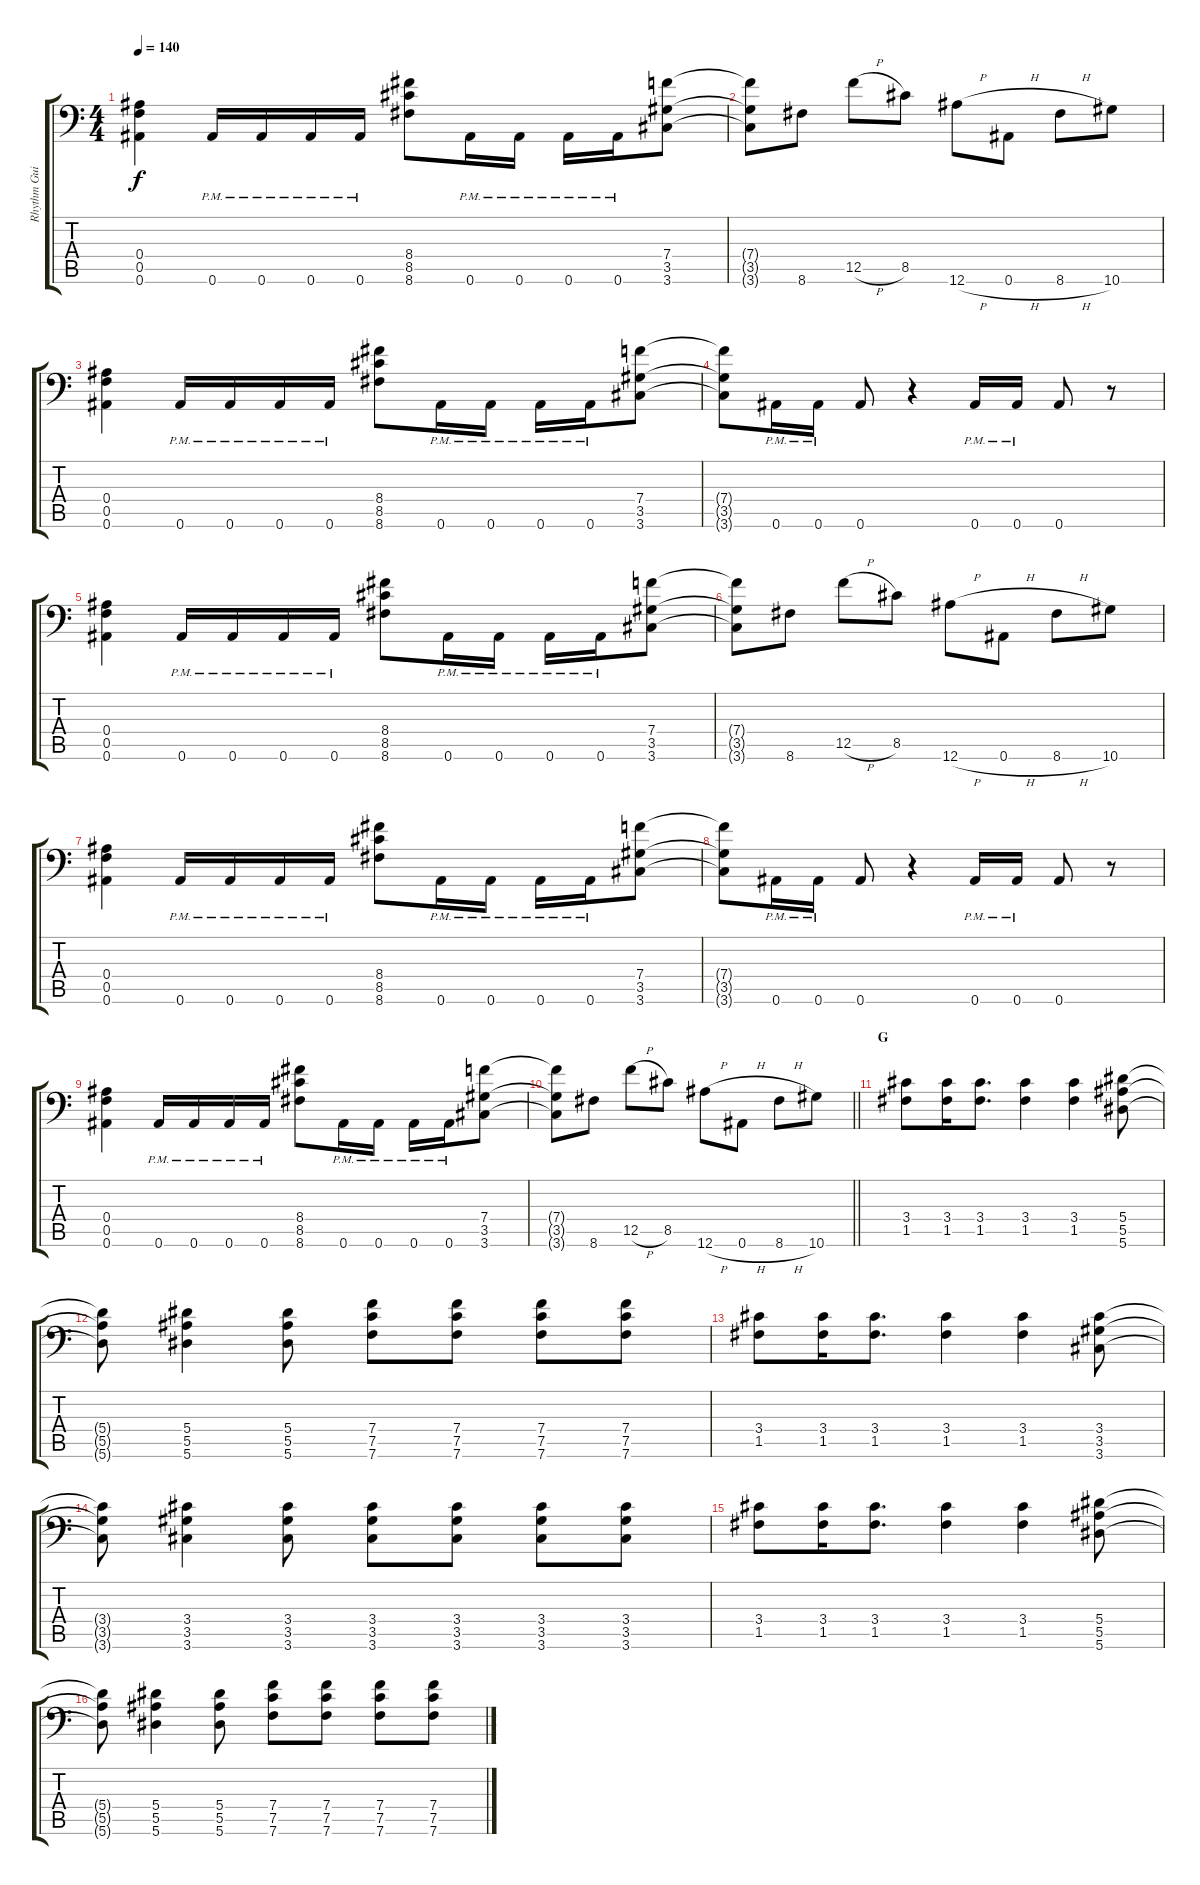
\track ("Rhythm Guitar: Chris Di Carlo" "Rhythm Gui") {instrument distortionguitar}
\staff {score tabs}
\tuning (C4 G3 Eb3 Bb2 F2 Bb1) {hide}
\ts (4 4)
\tempo 140
\clef f4
\ks c
(0.4 0.5 0.6).4{dy f} 0.6{pm}.16 0.6{pm}.16 0.6{pm}.16 0.6{pm}.16 (8.4 8.5 8.6).8 0.6{pm}.16 0.6{pm}.16 0.6{pm}.16 0.6{pm}.16 (7.4 3.5 3.6).8 |
(7.4{t} 3.5{t} 3.6{t}).8 8.6.8 12.5{h}.8 8.5.8 12.6{h}.8 0.6{h}.8 8.6{h}.8 10.6.8 |
(0.4 0.5 0.6).4 0.6{pm}.16 0.6{pm}.16 0.6{pm}.16 0.6{pm}.16 (8.4 8.5 8.6).8 0.6{pm}.16 0.6{pm}.16 0.6{pm}.16 0.6{pm}.16 (7.4 3.5 3.6).8 |
(7.4{t} 3.5{t} 3.6{t}).8 0.6{pm}.16 0.6{pm}.16 0.6.8 r.4 0.6{pm}.16 0.6{pm}.16 0.6.8 r.8 |
(0.4 0.5 0.6).4 0.6{pm}.16 0.6{pm}.16 0.6{pm}.16 0.6{pm}.16 (8.4 8.5 8.6).8 0.6{pm}.16 0.6{pm}.16 0.6{pm}.16 0.6{pm}.16 (7.4 3.5 3.6).8 |
(7.4{t} 3.5{t} 3.6{t}).8 8.6.8 12.5{h}.8 8.5.8 12.6{h}.8 0.6{h}.8 8.6{h}.8 10.6.8 |
(0.4 0.5 0.6).4 0.6{pm}.16 0.6{pm}.16 0.6{pm}.16 0.6{pm}.16 (8.4 8.5 8.6).8 0.6{pm}.16 0.6{pm}.16 0.6{pm}.16 0.6{pm}.16 (7.4 3.5 3.6).8 |
(7.4{t} 3.5{t} 3.6{t}).8 0.6{pm}.16 0.6{pm}.16 0.6.8 r.4 0.6{pm}.16 0.6{pm}.16 0.6.8 r.8 |
(0.4 0.5 0.6).4 0.6{pm}.16 0.6{pm}.16 0.6{pm}.16 0.6{pm}.16 (8.4 8.5 8.6).8 0.6{pm}.16 0.6{pm}.16 0.6{pm}.16 0.6{pm}.16 (7.4 3.5 3.6).8 |
\barLineRight lightlight
(7.4{t} 3.5{t} 3.6{t}).8 8.6.8 12.5{h}.8 8.5.8 12.6{h}.8 0.6{h}.8 8.6{h}.8 10.6.8 |
\section ("" "G")
(3.4 1.5).8 (3.4 1.5).16 (3.4 1.5).8{d} (3.4 1.5).4 (3.4 1.5).4 (5.4 5.5 5.6).8 |
(5.4{t} 5.5{t} 5.6{t}).8 (5.4 5.5 5.6).4 (5.4 5.5 5.6).8 (7.4 7.5 7.6).8 (7.4 7.5 7.6).8 (7.4 7.5 7.6).8 (7.4 7.5 7.6).8 |
(3.4 1.5).8 (3.4 1.5).16 (3.4 1.5).8{d} (3.4 1.5).4 (3.4 1.5).4 (3.4 3.5 3.6).8 |
(3.4{t} 3.5{t} 3.6{t}).8 (3.4 3.5 3.6).4 (3.4 3.5 3.6).8 (3.4 3.5 3.6).8 (3.4 3.5 3.6).8 (3.4 3.5 3.6).8 (3.4 3.5 3.6).8 |
(3.4 1.5).8 (3.4 1.5).16 (3.4 1.5).8{d} (3.4 1.5).4 (3.4 1.5).4 (5.4 5.5 5.6).8 |
(5.4{t} 5.5{t} 5.6{t}).8 (5.4 5.5 5.6).4 (5.4 5.5 5.6).8 (7.4 7.5 7.6).8 (7.4 7.5 7.6).8 (7.4 7.5 7.6).8 (7.4 7.5 7.6).8
